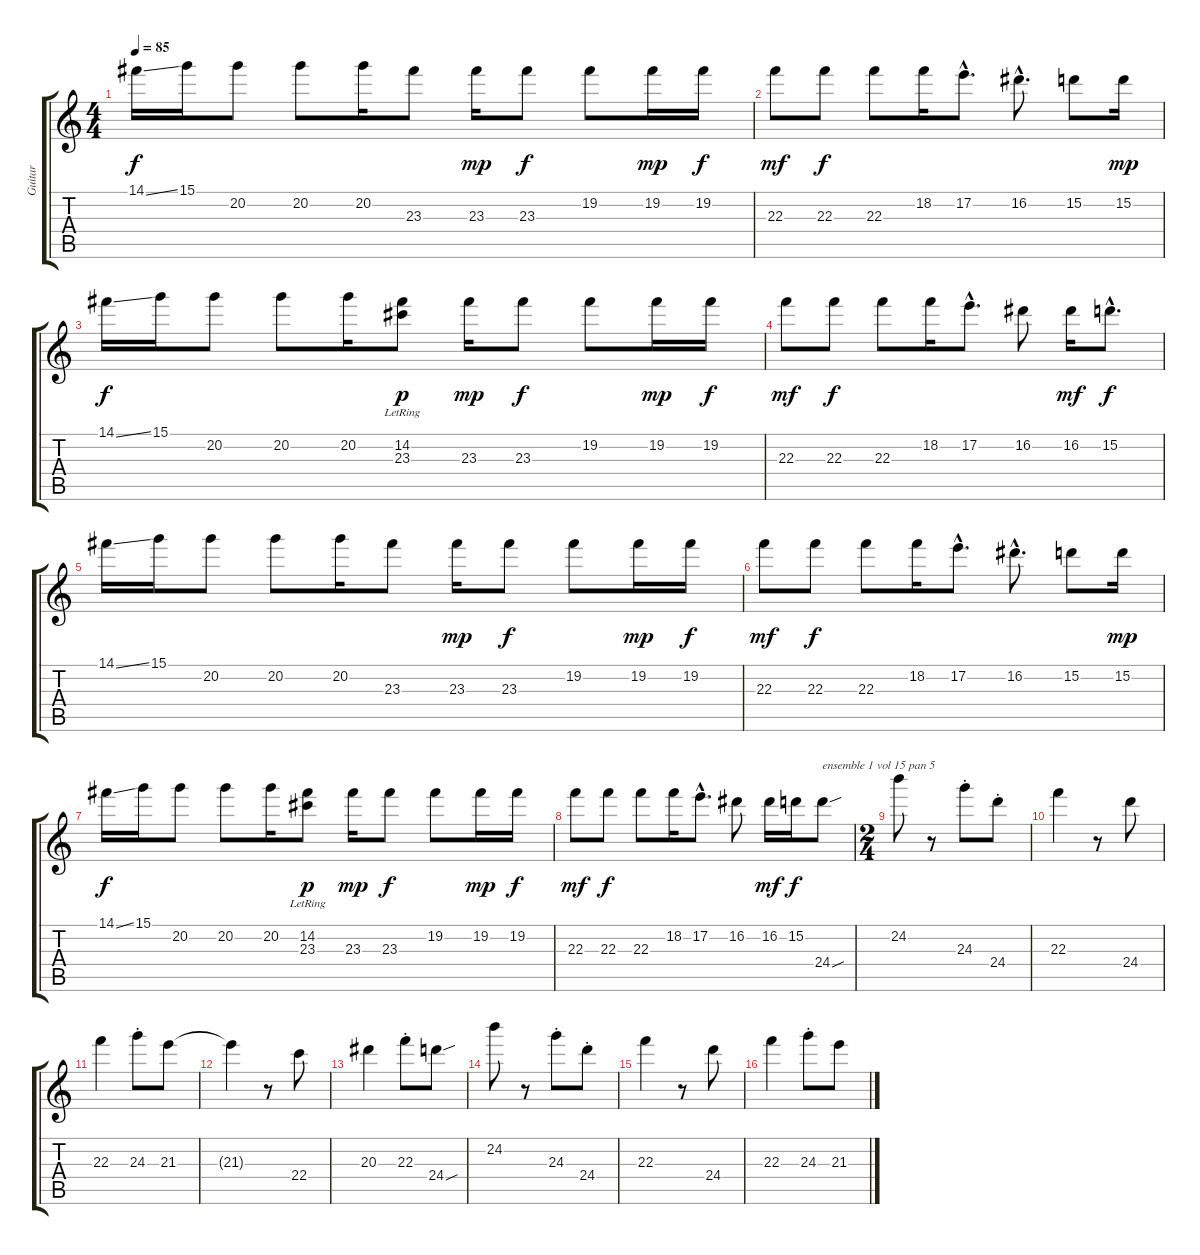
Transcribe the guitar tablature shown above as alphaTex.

\track ("Guitar" "Guitar") {instrument electricguitarjazz}
\staff {score tabs}
\tuning (E4 B3 G3 D3 A2 E2) {hide}
\ts (4 4)
\tempo 85
\clef g2
\ks c
14.1{ss}.16{dy f} 15.1.16 20.2.8 20.2.8 20.2.16 23.3.8 23.3.16{dy mp} 23.3.8{dy f} 19.2.8 19.2.16{dy mp} 19.2.16{dy f} |
22.3.8{dy mf} 22.3.8{dy f} 22.3.8 18.2.16 17.2{hac}.8{d} 16.2{hac}.8{d} 15.2.8 15.2.16{dy mp} |
14.1{ss}.16{dy f} 15.1.16 20.2.8 20.2.8 20.2.16 (14.2{lr} 23.3).8{dy p} 23.3.16{dy mp} 23.3.8{dy f} 19.2.8 19.2.16{dy mp} 19.2.16{dy f} |
22.3.8{dy mf} 22.3.8{dy f} 22.3.8 18.2.16 17.2{hac}.8{d} 16.2.8 16.2.16{dy mf} 15.2{hac}.8{d dy f} |
14.1{ss}.16 15.1.16 20.2.8 20.2.8 20.2.16 23.3.8 23.3.16{dy mp} 23.3.8{dy f} 19.2.8 19.2.16{dy mp} 19.2.16{dy f} |
22.3.8{dy mf} 22.3.8{dy f} 22.3.8 18.2.16 17.2{hac}.8{d} 16.2{hac}.8{d} 15.2.8 15.2.16{dy mp} |
14.1{ss}.16{dy f} 15.1.16 20.2.8 20.2.8 20.2.16 (14.2{lr} 23.3).8{dy p} 23.3.16{dy mp} 23.3.8{dy f} 19.2.8 19.2.16{dy mp} 19.2.16{dy f} |
22.3.8{dy mf} 22.3.8{dy f} 22.3.8 18.2.16 17.2{hac}.8{d} 16.2.8 16.2.16{dy mf} 15.2.16{dy f} 24.4{sou}.8{txt "ensemble 1 vol 15 pan 5" volume 15 balance 13 instrument stringensemble1} |
\ts (2 4)
24.2.8 r.8 24.3{st}.8 24.4{st}.8 |
22.3.4 r.8 24.4.8 |
22.3.4 24.3{st}.8 21.3.8 |
21.3{t}.4 r.8 22.4.8 |
20.3.4 22.3{st}.8 24.4{sou}.8 |
24.2.8 r.8 24.3{st}.8 24.4{st}.8 |
22.3.4 r.8 24.4.8 |
22.3.4 24.3{st}.8 21.3.8
